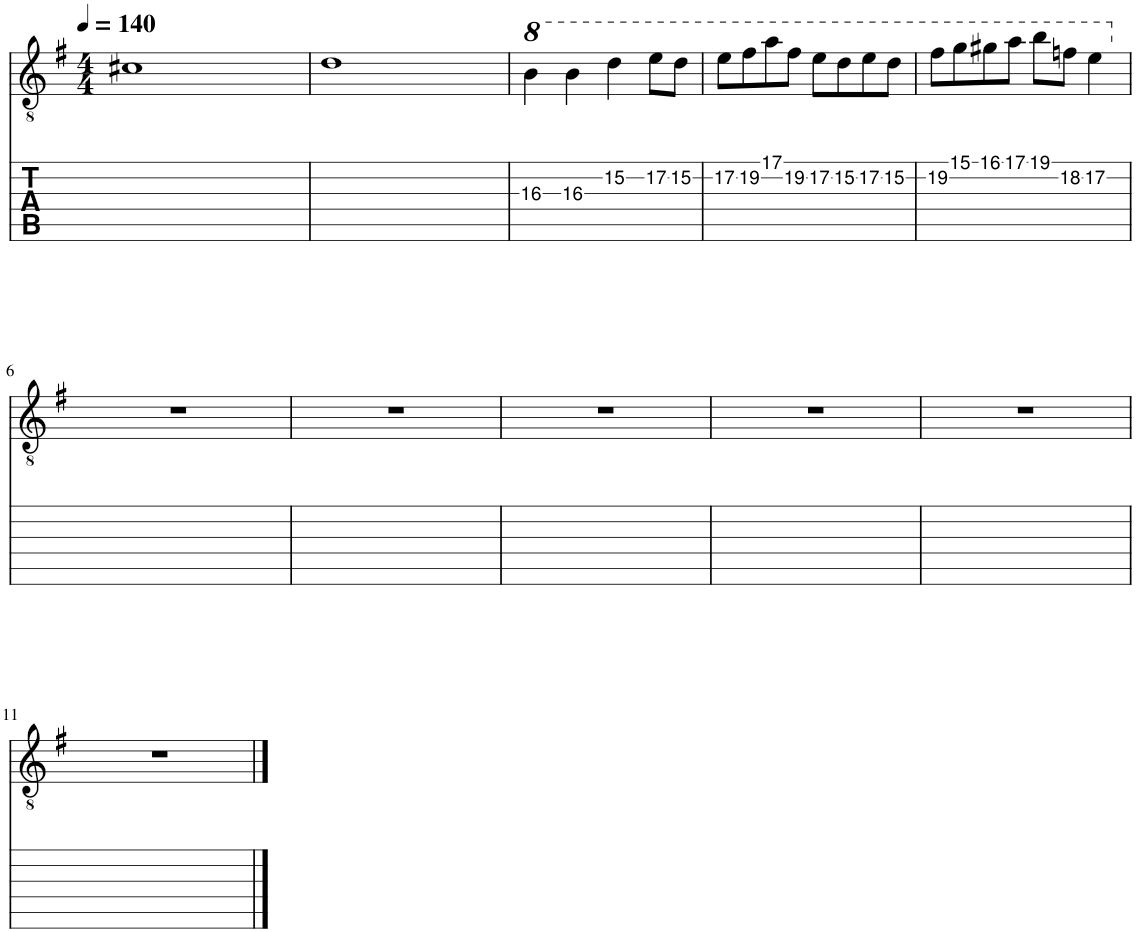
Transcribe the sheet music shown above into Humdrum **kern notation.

**kern	**kern
*part2	*part1
*staff2	*staff1
*I"Electric Guitar	*I"Guitar
*I'Elec Gtr	*
*stria6	*
*	*clefGv2
*k[f#]	*k[f#]
*M4/4	*M4/4
*MM140	*MM140
=1	=1
1r	1c#X
=2	=2
1r	1d
=3	=3
*	*8va
4b	4b\
4b	4b\
4dd	4dd\
8eeL	8ee\L
8ddJ	8dd\J
=4	=4
8eeL	8ee\L
8ff#J	8ff#\
8aaL	8aa\
8ff#J	8ff#\J
8eeL	8ee\L
8ddJ	8dd\
8eeL	8ee\
8ddJ	8dd\J
=5	=5
8ff#L	8ff#\L
8ggJ	8gg\
8gg#XL	8gg#X\
8aaJ	8aa\J
8bbL	8bb\L
8ffnJ	8ffn\J
4ee	4ee\
!!LO:LB:g=z
=6	=6
*	*X8va
1r	1r
=7	=7
1r	1r
=8	=8
1r	1r
=9	=9
1r	1r
=10	=10
1r	1r
!!LO:LB:g=z
=11	=11
1r	1r
==	==
*-	*-
